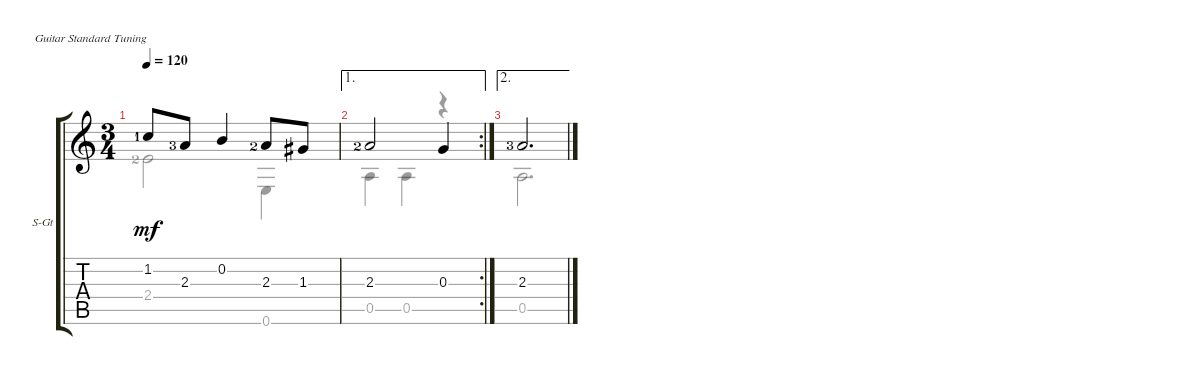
\defaultSystemsLayout 4
\bracketExtendMode groupsimilarinstruments
\firstSystemTrackNameOrientation horizontal
\otherSystemsTrackNameOrientation horizontal
\track ("Steel Guitar" "S-Gt") {instrument acousticguitarsteel}
\staff {score tabs}
\tuning (E4 B3 G3 D3 A2 E2)
\voice
\ts (3 4)
\tempo 120
\clef g2
\ks c
1.2{lf 2}.8{dy mf} 2.3{lf 4}.8 0.2.4 2.3{lf 3}.8 1.3.8 |
\ae 1
\rc 2
2.3{lf 3}.2 0.3.4 |
\ae 2
2.3{lf 4}.2{d}
\voice
\clef g2
\ottava regular
\simile none
\ks c
2.4{lf 3}.2{dy mf} 0.6.4 |
0.5.4 0.5.4 r.4 |
0.5.2{d}
